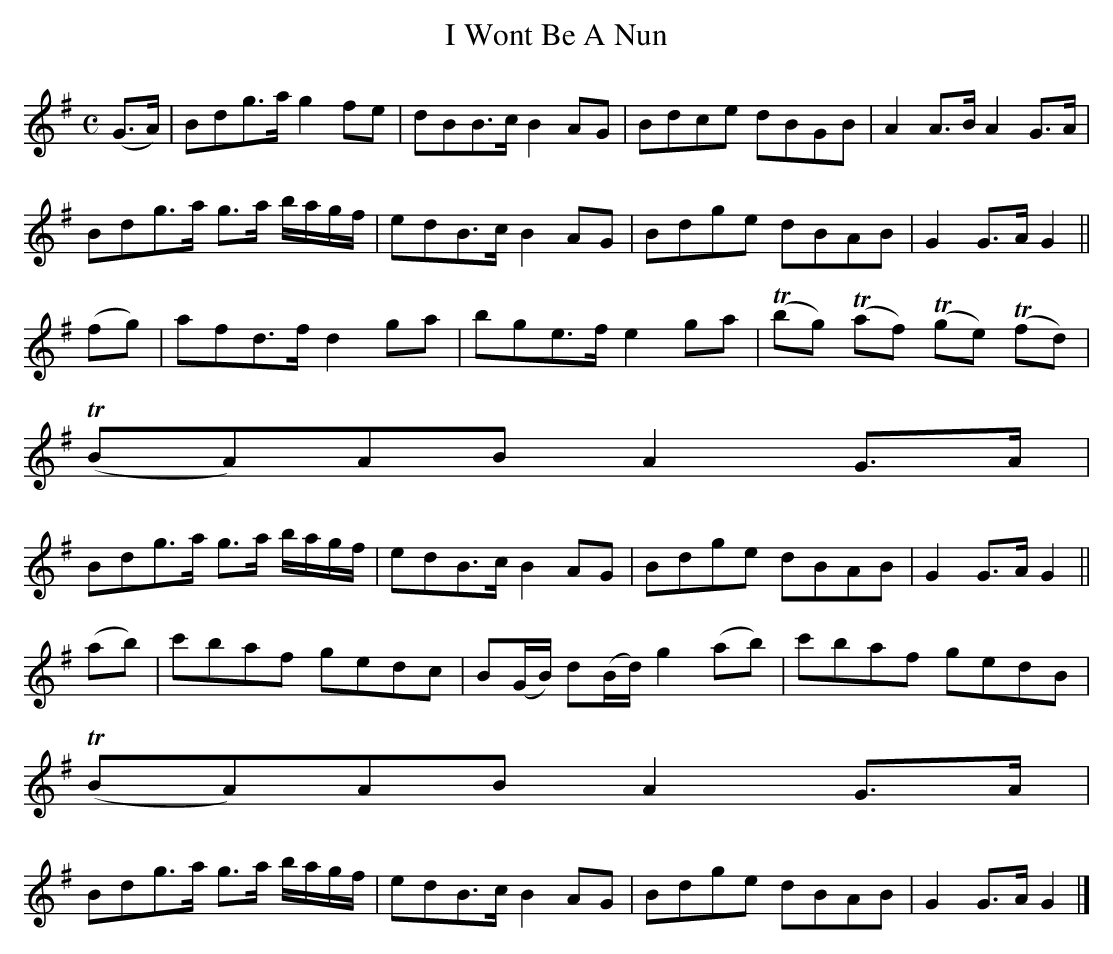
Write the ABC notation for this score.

X:1
T: I Wont Be A Nun
M: C
L: 1/8
K: G
(G>A) | Bdg>a g2    fe     | dBB>c B2 AG | Bdce dBGB | A2 A>B A2 G>A |
        Bdg>a g>a b/a/g/f/ | edB>c B2 AG | Bdge dBAB | G2 G>A G2     ||
(fg)  | afd>f d2    ga     | bge>f e2 ga | (Tbg) (Taf) (Tge) (Tfd) |
(TBA)AB A2 G>A |
        Bdg>a g>a b/a/g/f/ | edB>c B2 AG | Bdge dBAB | G2 G>A G2     ||
(ab)  | c'baf    gedc      | B(G/B/) d(B/d/) g2 (ab) | c'baf gedB |
(TBA)AB A2 G>A |
        Bdg>a g>a b/a/g/f/ | edB>c B2 AG | Bdge dBAB | G2 G>A G2     |]
